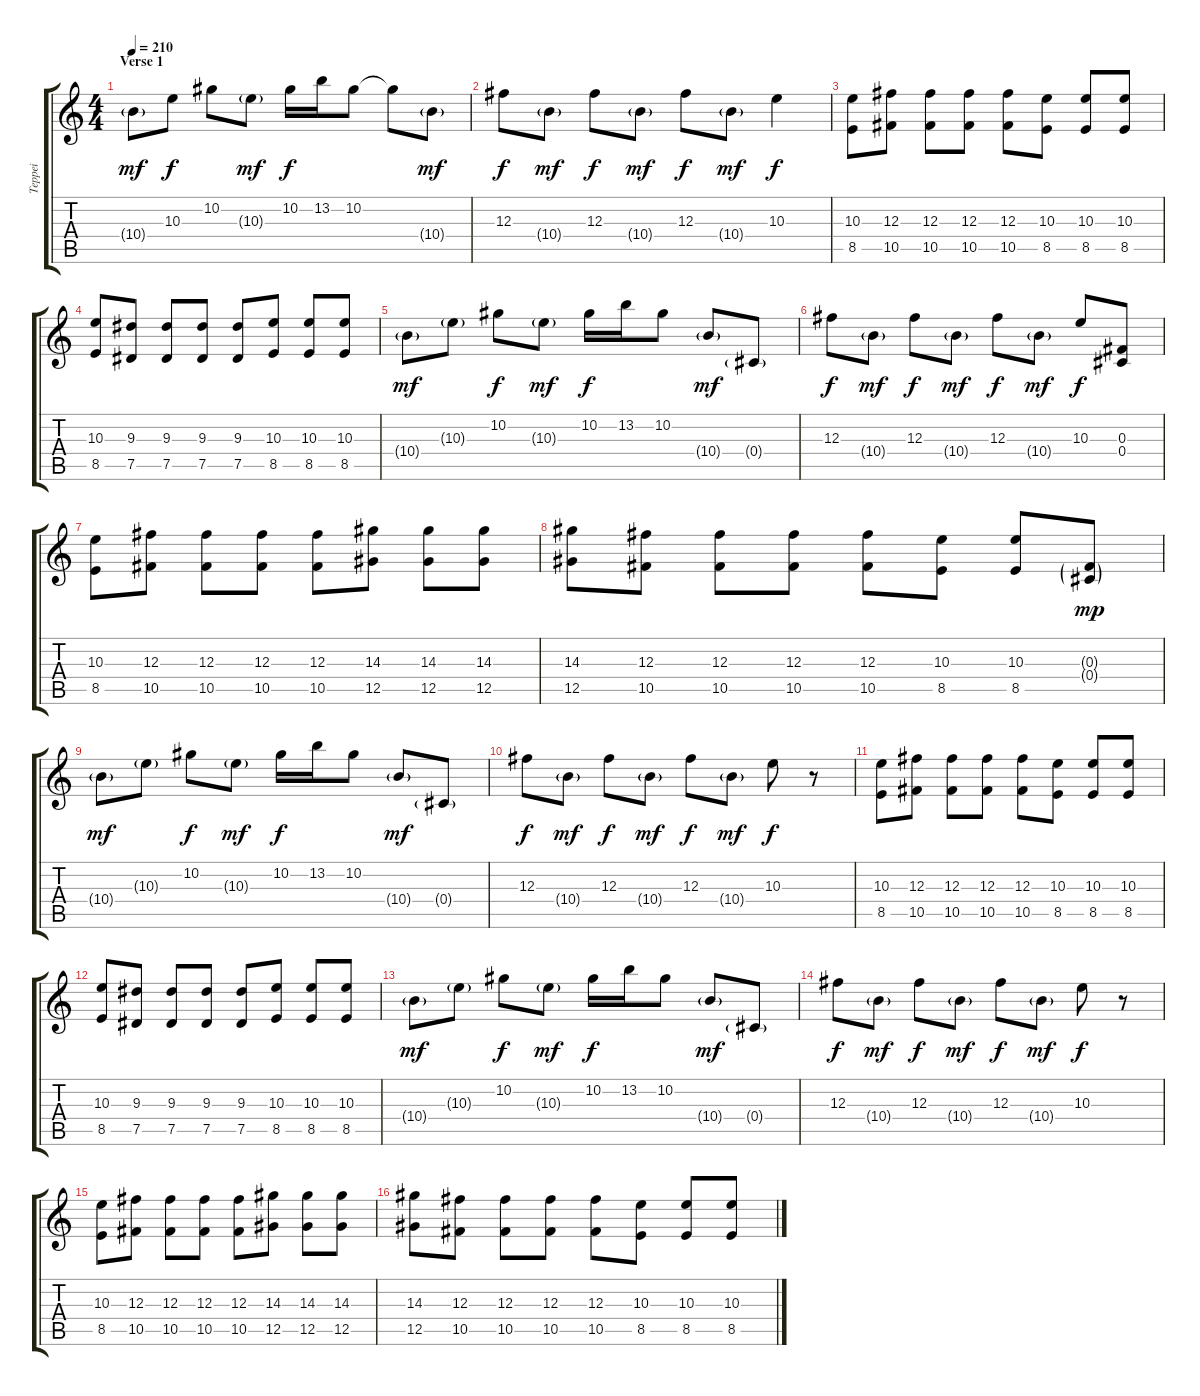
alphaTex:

\track ("Teppei" "Teppei") {instrument overdrivenguitar}
\staff {score tabs}
\tuning (Eb4 Bb3 Gb3 Db3 Ab2 Db2) {hide}
\ts (4 4)
\section ("" "Verse 1")
\tempo 210
\clef g2
\ks c
10.4{g}.8{dy mf} 10.3.8{dy f} 10.2.8 10.3{g}.8{dy mf} 10.2.16{dy f} 13.2.16 10.2.8 10.2{t}.8 10.4{g}.8{dy mf} |
12.3.8{dy f} 10.4{g}.8{dy mf} 12.3.8{dy f} 10.4{g}.8{dy mf} 12.3.8{dy f} 10.4{g}.8{dy mf} 10.3.4{dy f} |
(10.3 8.5).8 (12.3 10.5).8 (12.3 10.5).8 (12.3 10.5).8 (12.3 10.5).8 (10.3 8.5).8 (10.3 8.5).8 (10.3 8.5).8 |
(10.3 8.5).8 (9.3 7.5).8 (9.3 7.5).8 (9.3 7.5).8 (9.3 7.5).8 (10.3 8.5).8 (10.3 8.5).8 (10.3 8.5).8 |
10.4{g}.8{dy mf} 10.3{g}.8 10.2.8{dy f} 10.3{g}.8{dy mf} 10.2.16{dy f} 13.2.16 10.2.8 10.4{g}.8{dy mf} 0.4{g}.8 |
12.3.8{dy f} 10.4{g}.8{dy mf} 12.3.8{dy f} 10.4{g}.8{dy mf} 12.3.8{dy f} 10.4{g}.8{dy mf} 10.3.8{dy f} (0.3 0.4).8 |
(10.3 8.5).8 (12.3 10.5).8 (12.3 10.5).8 (12.3 10.5).8 (12.3 10.5).8 (14.3 12.5).8 (14.3 12.5).8 (14.3 12.5).8 |
(14.3 12.5).8 (12.3 10.5).8 (12.3 10.5).8 (12.3 10.5).8 (12.3 10.5).8 (10.3 8.5).8 (10.3 8.5).8 (0.3{g} 0.4{g}).8{dy mp} |
10.4{g}.8{dy mf} 10.3{g}.8 10.2.8{dy f} 10.3{g}.8{dy mf} 10.2.16{dy f} 13.2.16 10.2.8 10.4{g}.8{dy mf} 0.4{g}.8 |
12.3.8{dy f} 10.4{g}.8{dy mf} 12.3.8{dy f} 10.4{g}.8{dy mf} 12.3.8{dy f} 10.4{g}.8{dy mf} 10.3.8{dy f} r.8 |
(10.3 8.5).8 (12.3 10.5).8 (12.3 10.5).8 (12.3 10.5).8 (12.3 10.5).8 (10.3 8.5).8 (10.3 8.5).8 (10.3 8.5).8 |
(10.3 8.5).8 (9.3 7.5).8 (9.3 7.5).8 (9.3 7.5).8 (9.3 7.5).8 (10.3 8.5).8 (10.3 8.5).8 (10.3 8.5).8 |
10.4{g}.8{dy mf} 10.3{g}.8 10.2.8{dy f} 10.3{g}.8{dy mf} 10.2.16{dy f} 13.2.16 10.2.8 10.4{g}.8{dy mf} 0.4{g}.8 |
12.3.8{dy f} 10.4{g}.8{dy mf} 12.3.8{dy f} 10.4{g}.8{dy mf} 12.3.8{dy f} 10.4{g}.8{dy mf} 10.3.8{dy f} r.8 |
(10.3 8.5).8 (12.3 10.5).8 (12.3 10.5).8 (12.3 10.5).8 (12.3 10.5).8 (14.3 12.5).8 (14.3 12.5).8 (14.3 12.5).8 |
(14.3 12.5).8 (12.3 10.5).8 (12.3 10.5).8 (12.3 10.5).8 (12.3 10.5).8 (10.3 8.5).8 (10.3 8.5).8 (10.3 8.5).8
